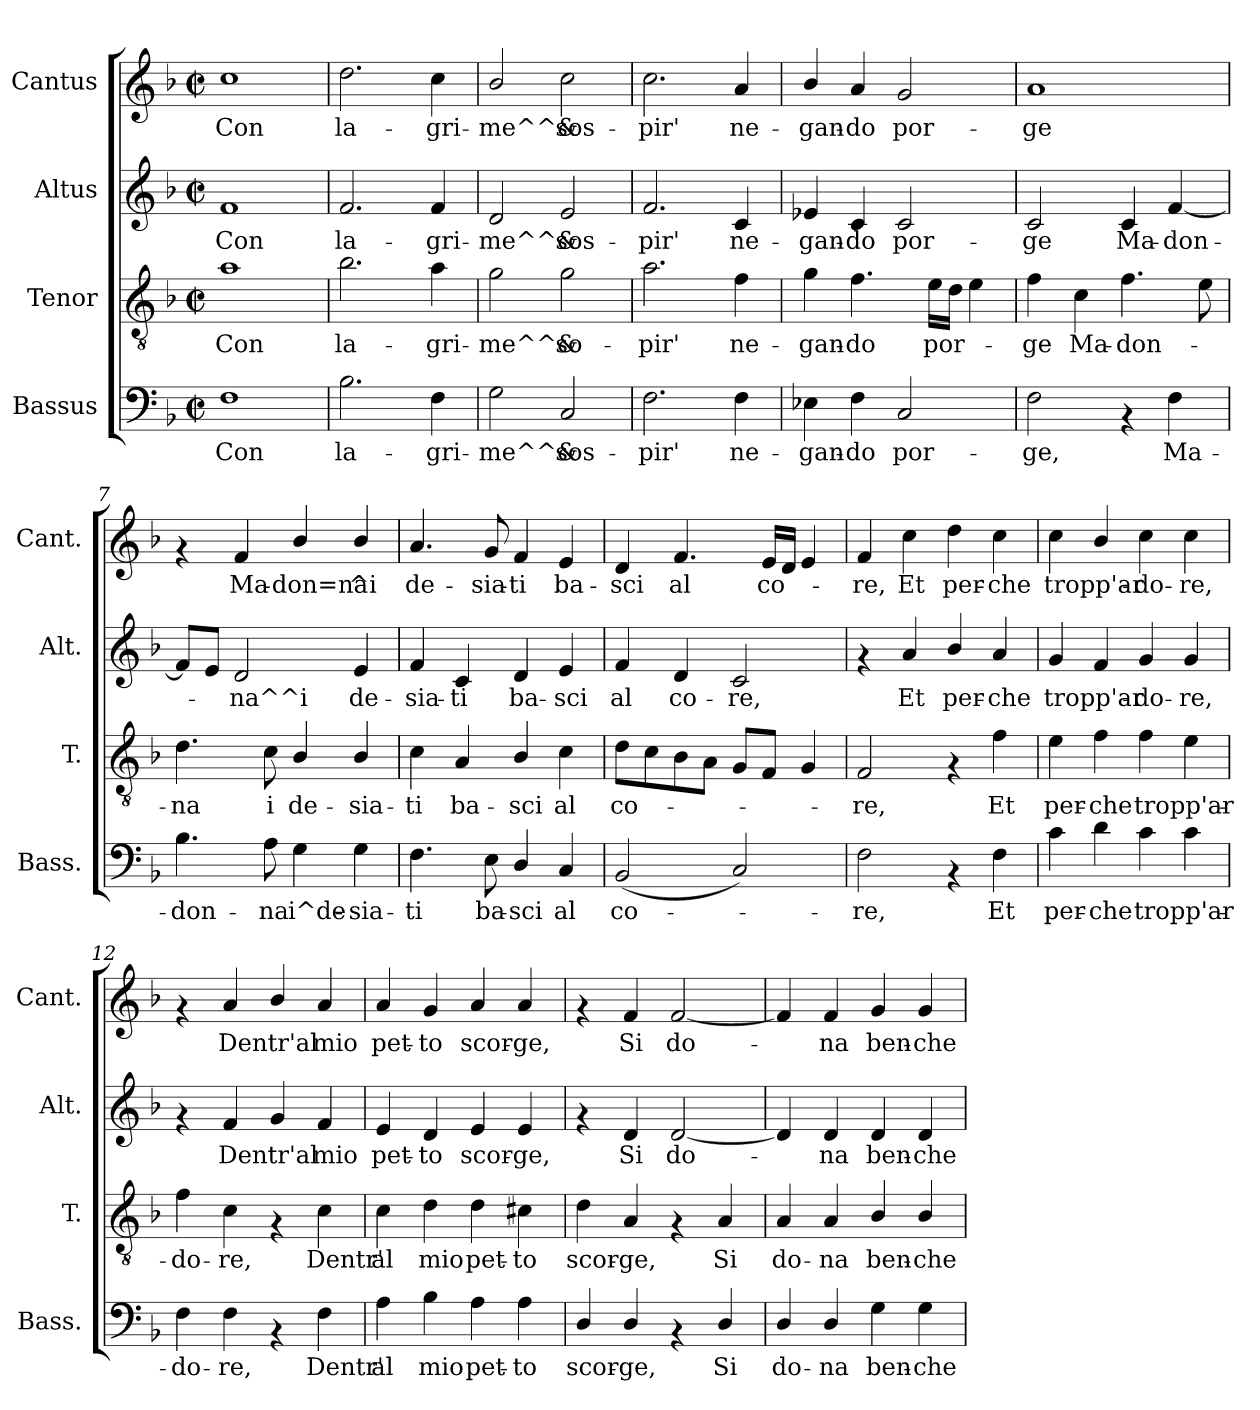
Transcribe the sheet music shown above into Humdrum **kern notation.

**kern	**text	**kern	**text	**kern	**text	**kern	**text
*part4	*part4	*part3	*part3	*part2	*part2	*part1	*part1
*staff4	*staff4	*staff3	*staff3	*staff2	*staff2	*staff1	*staff1
*I"Bassus	*	*I"Tenor	*	*I"Altus	*	*I"Cantus	*
*I'Bass.	*	*I'T.	*	*I'Alt.	*	*I'Cant.	*
*clefF4	*	*clefGv2	*	*clefG2	*	*clefG2	*
*k[b-]	*	*k[b-]	*	*k[b-]	*	*k[b-]	*
*F:	*	*F:	*	*F:	*	*F:	*
*M2/2	*	*M2/2	*	*M2/2	*	*M2/2	*
*met(c|)	*	*met(c|)	*	*met(c|)	*	*met(c|)	*
=1	=1	=1	=1	=1	=1	=1	=1
!	!LO:LY:b	!	!LO:LY:b	!	!LO:LY:b	!	!LO:LY:b
1F	Con	1a	Con	1f	Con	1cc	Con
=2	=2	=2	=2	=2	=2	=2	=2
!	!LO:LY:b	!	!LO:LY:b	!	!LO:LY:b	!	!LO:LY:b
2.B-\	la-	2.b-\	la-	2.f/	la-	2.dd\	la-
!	!LO:LY:b	!	!LO:LY:b	!	!LO:LY:b	!	!LO:LY:b
4F\	-gri-	4a\	-gri-	4f/	-gri-	4cc\	-gri-
=3	=3	=3	=3	=3	=3	=3	=3
!	!LO:LY:b	!	!LO:LY:b	!	!LO:LY:b	!	!LO:LY:b
2G\	-me^^&	2g\	-me^^&	2d/	-me^^&	2b-/	-me^^&
!	!LO:LY:b	!	!LO:LY:b	!	!LO:LY:b	!	!LO:LY:b
2C/	sos-	2g\	so-	2e/	sos-	2cc\	sos-
=4	=4	=4	=4	=4	=4	=4	=4
!	!LO:LY:b	!	!LO:LY:b	!	!LO:LY:b	!	!LO:LY:b
2.F\	-pir'	2.a\	-pir'	2.f/	-pir'	2.cc\	-pir'
!	!LO:LY:b	!	!LO:LY:b	!	!LO:LY:b	!	!LO:LY:b
4F\	ne-	4f\	ne-	4c/	ne-	4a/	ne-
=5	=5	=5	=5	=5	=5	=5	=5
!	!LO:LY:b	!	!LO:LY:b	!	!LO:LY:b	!	!LO:LY:b
4E-X\	-gan-	4g\	-gan-	4e-X/	-gan-	4b-/	-gan-
!	!LO:LY:b	!	!LO:LY:b	!	!LO:LY:b	!	!LO:LY:b
4F\	-do	4.f\	-do	4c/	-do	4a/	-do
!	!LO:LY:b	!	!	!	!LO:LY:b	!	!LO:LY:b
2C/	por-	.	.	2c/	por-	2g/	por-
!	!	!	!LO:LY:b	!	!	!	!
.	.	16e\LL	por-	.	.	.	.
.	.	16d\JJ	.	.	.	.	.
.	.	4e\	.	.	.	.	.
=6	=6	=6	=6	=6	=6	=6	=6
!	!LO:LY:b	!	!LO:LY:b	!	!LO:LY:b	!	!LO:LY:b
2F\	-ge,	4f\	-ge	2c/	-ge	1a	-ge
!	!	!	!LO:LY:b	!	!	!	!
.	.	4c\	Ma-	.	.	.	.
!	!	!	!LO:LY:b	!	!LO:LY:b	!	!
4rAA	.	4.f\	-don-	4c/	Ma-	.	.
!	!LO:LY:b	!	!	!	!LO:LY:b	!	!
4F\	Ma-	.	.	[<4f/	-don-	.	.
.	.	8e\	.	.	.	.	.
=7	=7	=7	=7	=7	=7	=7	=7
!	!LO:LY:b	!	!LO:LY:b	!	!	!	!
4.B-\	-don-	4.d\	-na	8f/L]	.	4rf	.
.	.	.	.	8e/J	.	.	.
!	!	!	!	!	!LO:LY:b	!	!LO:LY:b
.	.	.	.	2d/	-na^^i	4f/	Ma-
!	!LO:LY:b	!	!LO:LY:b	!	!	!	!
8A\	-na	8c\	i	.	.	.	.
!	!LO:LY:b	!	!LO:LY:b	!	!	!	!LO:LY:b
4G\	i^de-	4B-/	de-	.	.	4b-/	-don=na
!	!LO:LY:b	!	!LO:LY:b	!	!LO:LY:b	!	!LO:LY:b
4G\	-sia-	4B-/	-sia-	4e/	de-	4b-/	^i
!!LO:LB:g=z
=8	=8	=8	=8	=8	=8	=8	=8
!	!LO:LY:b	!	!LO:LY:b	!	!LO:LY:b	!	!LO:LY:b
4.F\	-ti	4c\	-ti	4f/	-sia-	4.a/	de-
!	!	!	!LO:LY:b	!	!LO:LY:b	!	!
.	.	4A/	ba-	4c/	-ti	.	.
!	!LO:LY:b	!	!	!	!	!	!LO:LY:b
8E\	ba-	.	.	.	.	8g/	-sia-
!	!LO:LY:b	!	!LO:LY:b	!	!LO:LY:b	!	!LO:LY:b
4D/	-sci	4B-/	-sci	4d/	ba-	4f/	-ti
!	!LO:LY:b	!	!LO:LY:b	!	!LO:LY:b	!	!LO:LY:b
4C/	al	4c\	al	4e/	-sci	4e/	ba-
=9	=9	=9	=9	=9	=9	=9	=9
!	!LO:LY:b	!	!LO:LY:b	!	!LO:LY:b	!	!LO:LY:b
(<2BB-/	co-	8d\L	co-	4f/	al	4d/	-sci
.	.	8c\	.	.	.	.	.
!	!	!	!	!	!LO:LY:b	!	!LO:LY:b
.	.	8B-\	.	4d/	co-	4.f/	al
.	.	8A\J	.	.	.	.	.
!	!	!	!	!	!LO:LY:b	!	!
2C/)	.	8G/L	.	2c/	-re,	.	.
!	!	!	!	!	!	!	!LO:LY:b
.	.	8F/J	.	.	.	16e/LL	co-
.	.	.	.	.	.	16d/JJ	.
.	.	4G/	.	.	.	4e/	.
=10	=10	=10	=10	=10	=10	=10	=10
!	!LO:LY:b	!	!LO:LY:b	!	!	!	!LO:LY:b
2F\	-re,	2F/	-re,	4rf	.	4f/	-re,
!	!	!	!	!	!LO:LY:b	!	!LO:LY:b
.	.	.	.	4a/	Et	4cc\	Et
!	!	!	!	!	!LO:LY:b	!	!LO:LY:b
4rAA	.	4rF	.	4b-/	per-	4dd\	per-
!	!LO:LY:b	!	!LO:LY:b	!	!LO:LY:b	!	!LO:LY:b
4F\	Et	4f\	Et	4a/	-che	4cc\	-che
=11	=11	=11	=11	=11	=11	=11	=11
!	!LO:LY:b	!	!LO:LY:b	!	!LO:LY:b	!	!LO:LY:b
4c\	per-	4e\	per-	4g/	tropp'ar-	4cc\	tropp'ar-
!	!LO:LY:b	!	!LO:LY:b	!	!	!	!
4d\	-che	4f\	-che	4f/	.	4b-/	.
!	!LO:LY:b	!	!LO:LY:b	!	!LO:LY:b	!	!LO:LY:b
4c\	tropp'ar-	4f\	tropp'ar-	4g/	-do-	4cc\	-do-
!	!	!	!	!	!LO:LY:b	!	!LO:LY:b
4c\	.	4e\	.	4g/	-re,	4cc\	-re,
=12	=12	=12	=12	=12	=12	=12	=12
!	!LO:LY:b	!	!LO:LY:b	!	!	!	!
4F\	-do-	4f\	-do-	4rf	.	4rf	.
!	!LO:LY:b	!	!LO:LY:b	!	!LO:LY:b	!	!LO:LY:b
4F\	-re,	4c\	-re,	4f/	Dentr'al	4a/	Dentr'al
4rAA	.	4rF	.	4g/	.	4b-/	.
!	!LO:LY:b	!	!LO:LY:b	!	!LO:LY:b	!	!LO:LY:b
4F\	Dentr'	4c\	Dentr'	4f/	mio	4a/	mio
=13	=13	=13	=13	=13	=13	=13	=13
!	!LO:LY:b	!	!LO:LY:b	!	!LO:LY:b	!	!LO:LY:b
4A\	al	4c\	al	4e/	pet-	4a/	pet-
!	!LO:LY:b	!	!LO:LY:b	!	!LO:LY:b	!	!LO:LY:b
4B-\	mio	4d\	mio	4d/	-to	4g/	-to
!	!LO:LY:b	!	!LO:LY:b	!	!LO:LY:b	!	!LO:LY:b
4A\	pet-	4d\	pet-	4e/	scor-	4a/	scor-
!	!LO:LY:b	!	!LO:LY:b	!	!LO:LY:b	!	!LO:LY:b
4A\	-to	4c#X\	-to	4e/	-ge,	4a/	-ge,
!!LO:PB:g=z
=14	=14	=14	=14	=14	=14	=14	=14
!	!LO:LY:b	!	!LO:LY:b	!	!	!	!
4D/	scor-	4d\	scor-	4rf	.	4rf	.
!	!LO:LY:b	!	!LO:LY:b	!	!LO:LY:b	!	!LO:LY:b
4D/	-ge,	4A/	-ge,	4d/	Si	4f/	Si
!	!	!	!	!	!LO:LY:b	!	!LO:LY:b
4rAA	.	4rF	.	[<2d/	do-	[<2f/	do-
!	!LO:LY:b	!	!LO:LY:b	!	!	!	!
4D/	Si	4A/	Si	.	.	.	.
=15	=15	=15	=15	=15	=15	=15	=15
!	!LO:LY:b	!	!LO:LY:b	!	!	!	!
4D/	do-	4A/	do-	4d/]	.	4f/]	.
!	!LO:LY:b	!	!LO:LY:b	!	!LO:LY:b	!	!LO:LY:b
4D/	-na	4A/	-na	4d/	-na	4f/	-na
!	!LO:LY:b	!	!LO:LY:b	!	!LO:LY:b	!	!LO:LY:b
4G\	ben-	4B-/	ben-	4d/	ben-	4g/	ben-
!	!LO:LY:b	!	!LO:LY:b	!	!LO:LY:b	!	!LO:LY:b
4G\	-che	4B-/	-che	4d/	-che	4g/	-che
=	=	=	=	=	=	=	=
*-	*-	*-	*-	*-	*-	*-	*-
